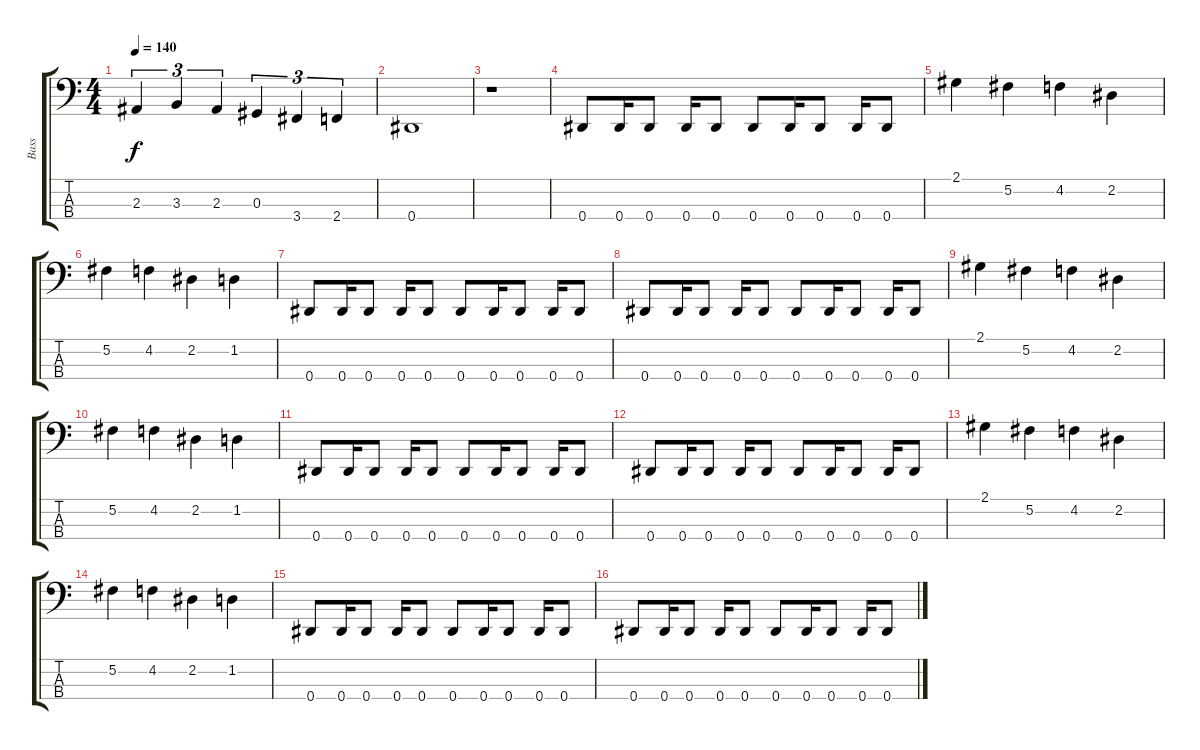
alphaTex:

\track ("Bass" "Bass") {instrument electricbasspick}
\staff {score tabs}
\tuning (Gb2 Db2 Ab1 Eb1) {hide}
\ts (4 4)
\tempo 140
\clef f4
\ks c
2.3.4{tu (3 2) dy f} 3.3.4{tu (3 2)} 2.3.4{tu (3 2)} 0.3.4{tu (3 2)} 3.4.4{tu (3 2)} 2.4.4{tu (3 2)} |
0.4.1 |
r.1 |
0.4.8 0.4.16 0.4.8 0.4.16 0.4.8 0.4.8 0.4.16 0.4.8 0.4.16 0.4.8 |
2.1.4 5.2.4 4.2.4 2.2.4 |
5.2.4 4.2.4 2.2.4 1.2.4 |
0.4.8 0.4.16 0.4.8 0.4.16 0.4.8 0.4.8 0.4.16 0.4.8 0.4.16 0.4.8 |
0.4.8 0.4.16 0.4.8 0.4.16 0.4.8 0.4.8 0.4.16 0.4.8 0.4.16 0.4.8 |
2.1.4 5.2.4 4.2.4 2.2.4 |
5.2.4 4.2.4 2.2.4 1.2.4 |
0.4.8 0.4.16 0.4.8 0.4.16 0.4.8 0.4.8 0.4.16 0.4.8 0.4.16 0.4.8 |
0.4.8 0.4.16 0.4.8 0.4.16 0.4.8 0.4.8 0.4.16 0.4.8 0.4.16 0.4.8 |
2.1.4 5.2.4 4.2.4 2.2.4 |
5.2.4 4.2.4 2.2.4 1.2.4 |
0.4.8 0.4.16 0.4.8 0.4.16 0.4.8 0.4.8 0.4.16 0.4.8 0.4.16 0.4.8 |
0.4.8 0.4.16 0.4.8 0.4.16 0.4.8 0.4.8 0.4.16 0.4.8 0.4.16 0.4.8
